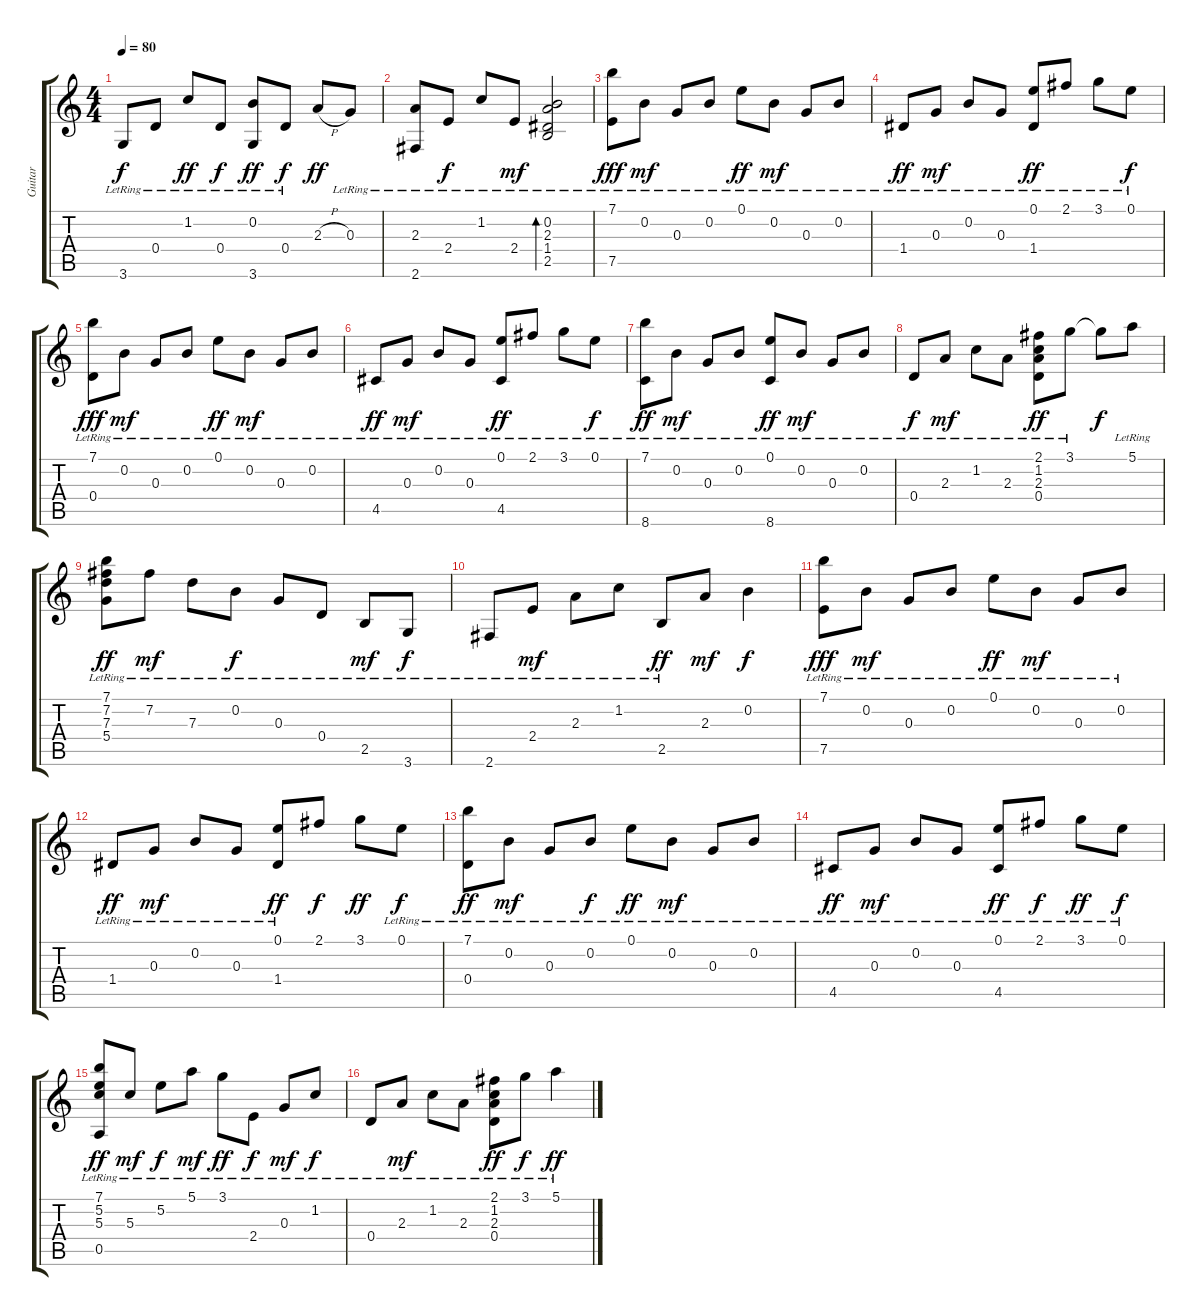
\track ("Guitar" "Guitar") {instrument acousticguitarnylon}
\staff {score tabs}
\tuning (E4 B3 G3 D3 A2 E2) {hide}
\ts (4 4)
\tempo 80
\clef g2
\ks c
3.6{lr}.8{dy f instrument acousticguitarnylon} 0.4{lr}.8 1.2{lr}.8{dy ff} 0.4{lr}.8{dy f} (0.2{lr} 3.6{lr}).8{dy ff} 0.4{lr}.8{dy f} 2.3{h}.8{dy ff} 0.3{lr}.8 |
(2.3{lr} 2.6{lr}).8 2.4{lr}.8{dy f} 1.2{lr}.8 2.4{lr}.8{dy mf} (0.2{lr} 2.3{lr} 1.4{lr} 2.5{lr}).2{bd 480} |
(7.1{lr} 7.5{lr}).8{dy fff} 0.2{lr}.8{dy mf} 0.3{lr}.8 0.2{lr}.8 0.1{lr}.8{dy ff} 0.2{lr}.8{dy mf} 0.3{lr}.8 0.2{lr}.8 |
1.4{lr}.8{dy ff} 0.3{lr}.8{dy mf} 0.2{lr}.8 0.3{lr}.8 (0.1{lr} 1.4{lr}).8{dy ff} 2.1{lr}.8 3.1{lr}.8 0.1{lr}.8{dy f} |
(7.1{lr} 0.4{lr}).8{dy fff} 0.2{lr}.8{dy mf} 0.3{lr}.8 0.2{lr}.8 0.1{lr}.8{dy ff} 0.2{lr}.8{dy mf} 0.3{lr}.8 0.2{lr}.8 |
4.5{lr}.8{dy ff} 0.3{lr}.8{dy mf} 0.2{lr}.8 0.3{lr}.8 (0.1{lr} 4.5{lr}).8{dy ff} 2.1{lr}.8 3.1{lr}.8 0.1{lr}.8{dy f} |
(7.1{lr} 8.6{lr}).8{dy ff} 0.2{lr}.8{dy mf} 0.3{lr}.8 0.2{lr}.8 (0.1{lr} 8.6{lr}).8{dy ff} 0.2{lr}.8{dy mf} 0.3{lr}.8 0.2{lr}.8 |
0.4{lr}.8{dy f} 2.3{lr}.8{dy mf} 1.2{lr}.8 2.3{lr}.8 (2.1{lr} 1.2{lr} 2.3{lr} 0.4{lr}).8{dy ff} 3.1{lr}.8 3.1{t}.8{dy f} 5.1{lr}.8 |
(7.1{lr} 7.2{lr} 7.3{lr} 5.4{lr}).8{dy ff} 7.2{lr}.8{dy mf} 7.3{lr}.8 0.2{lr}.8{dy f} 0.3{lr}.8 0.4{lr}.8 2.5{lr}.8{dy mf} 3.6{lr}.8{dy f} |
2.6{lr}.8 2.4{lr}.8{dy mf} 2.3{lr}.8 1.2{lr}.8 2.5{lr}.8{dy ff} 2.3.8{dy mf} 0.2.4{dy f} |
(7.1{lr} 7.5{lr}).8{dy fff} 0.2{lr}.8{dy mf} 0.3{lr}.8 0.2{lr}.8 0.1{lr}.8{dy ff} 0.2{lr}.8{dy mf} 0.3{lr}.8 0.2{lr}.8 |
1.4{lr}.8{dy ff} 0.3{lr}.8{dy mf} 0.2{lr}.8 0.3{lr}.8 (0.1 1.4{lr}).8{dy ff} 2.1.8{dy f} 3.1.8{dy ff} 0.1{lr}.8{dy f} |
(7.1{lr} 0.4{lr}).8{dy ff} 0.2{lr}.8{dy mf} 0.3{lr}.8 0.2{lr}.8{dy f} 0.1{lr}.8{dy ff} 0.2{lr}.8{dy mf} 0.3{lr}.8 0.2{lr}.8 |
4.5{lr}.8{dy ff} 0.3{lr}.8{dy mf} 0.2{lr}.8 0.3{lr}.8 (0.1{lr} 4.5{lr}).8{dy ff} 2.1{lr}.8{dy f} 3.1{lr}.8{dy ff} 0.1{lr}.8{dy f} |
(7.1{lr} 5.2{lr} 5.3{lr} 0.5{lr}).8{dy ff} 5.3{lr}.8{dy mf} 5.2{lr}.8{dy f} 5.1{lr}.8{dy mf} 3.1{lr}.8{dy ff} 2.4{lr}.8{dy f} 0.3{lr}.8{dy mf} 1.2{lr}.8{dy f} |
0.4{lr}.8 2.3{lr}.8{dy mf} 1.2{lr}.8 2.3{lr}.8 (2.1{lr} 1.2{lr} 2.3{lr} 0.4{lr}).8{dy ff} 3.1{lr}.8{dy f} 5.1{lr}.4{dy ff}
